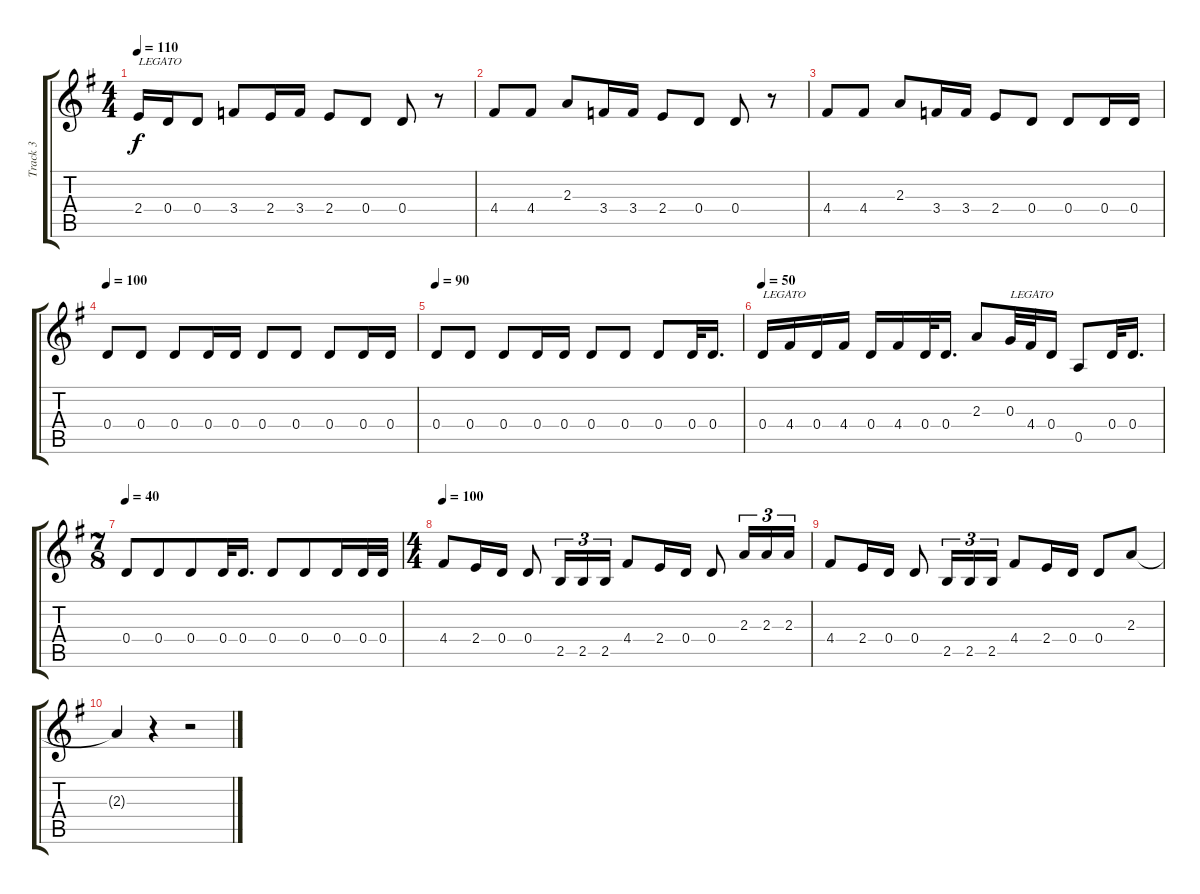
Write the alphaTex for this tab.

\track ("Track 3" "Track 3") {instrument flute}
\staff {score tabs}
\tuning (E5 B4 G4 D4 A3 E3) {hide}
\ts (4 4)
\tempo 110
\clef g2
\ks g
2.4.16{txt "LEGATO" dy f} 0.4.16 0.4.8 3.4.8 2.4.16 3.4.16 2.4.8 0.4.8 0.4.8 r.8 |
4.4.8 4.4.8 2.3.8 3.4.16 3.4.16 2.4.8 0.4.8 0.4.8 r.8 |
4.4.8 4.4.8 2.3.8 3.4.16 3.4.16 2.4.8 0.4.8 0.4.8 0.4.16 0.4.16 |
\tempo 100
0.4.8 0.4.8 0.4.8 0.4.16 0.4.16 0.4.8 0.4.8 0.4.8 0.4.16 0.4.16 |
\tempo 90
0.4.8 0.4.8 0.4.8 0.4.16 0.4.16 0.4.8 0.4.8 0.4.8 0.4.32 0.4.16{d} |
\tempo 50
0.4.16{txt "LEGATO"} 4.4.16 0.4.16 4.4.16 0.4.16 4.4.16 0.4.32 0.4.16{d} 2.3.8 0.3.32{txt "LEGATO"} 4.4.32 0.4.16 0.5.8 0.4.32 0.4.16{d} |
\ts (7 8)
\tempo 40
0.4.8 0.4.8 0.4.8 0.4.32 0.4.16{d} 0.4.8 0.4.8 0.4.16 0.4.32 0.4.32 |
\ts (4 4)
\tempo 100
4.4.8 2.4.16 0.4.16 0.4.8 2.5.16{tu (3 2)} 2.5.16{tu (3 2)} 2.5.16{tu (3 2)} 4.4.8 2.4.16 0.4.16 0.4.8 2.3.16{tu (3 2)} 2.3.16{tu (3 2)} 2.3.16{tu (3 2)} |
4.4.8 2.4.16 0.4.16 0.4.8 2.5.16{tu (3 2)} 2.5.16{tu (3 2)} 2.5.16{tu (3 2)} 4.4.8 2.4.16 0.4.16 0.4.8 2.3.8 |
2.3{t}.4 r.4 r.2
